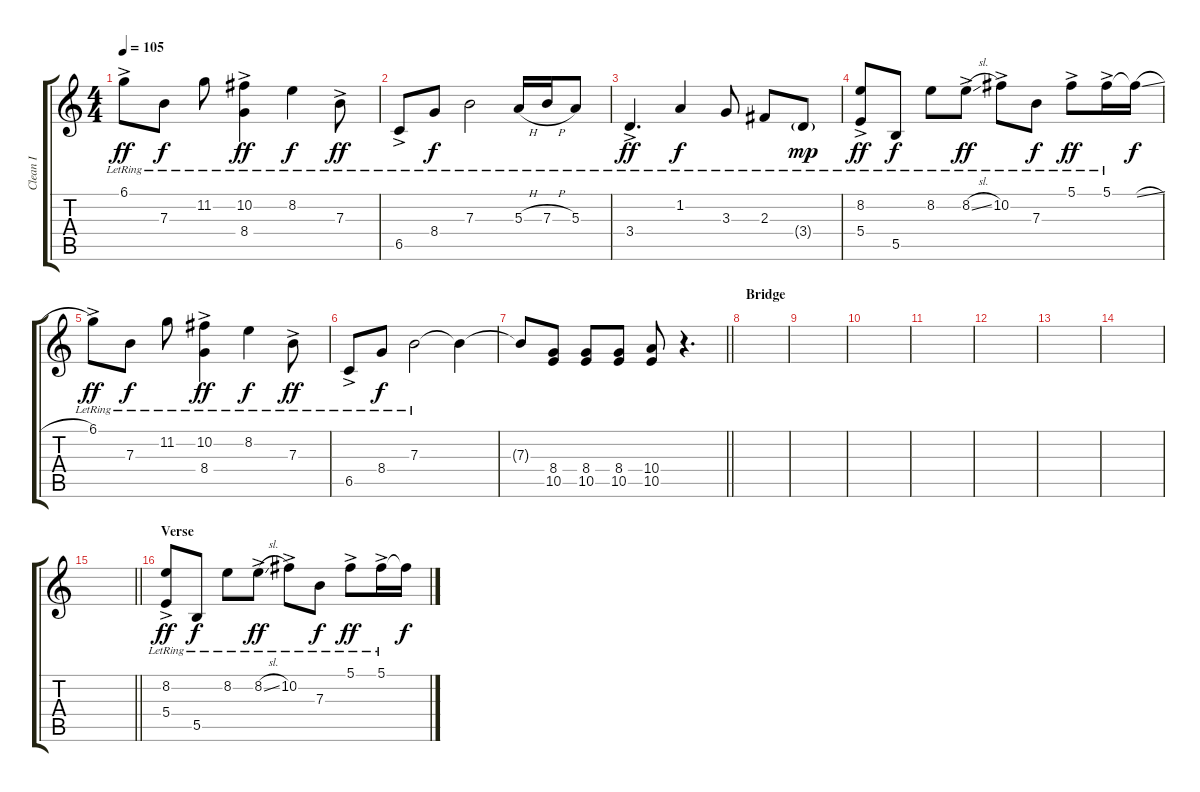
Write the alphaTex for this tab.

\track ("Clean I" "Clean I") {instrument acousticguitarsteel}
\staff {score tabs}
\tuning (Db4 Ab3 E3 B2 Gb2 B1) {hide}
\ts (4 4)
\tempo 105
\clef g2
\ks c
6.1{ac lr}.8{dy ff} 7.3{lr}.8{dy f} 11.2{lr}.8 (10.2{ac lr} 8.4).4{dy ff} 8.2{lr}.4{dy f} 7.3{ac lr}.8{dy ff} |
6.5{ac lr}.8 8.4{lr}.8{dy f} 7.3{lr}.2 5.3{h lr}.16 7.3{h lr}.16 5.3{lr}.8 |
3.4{ac lr}.4{d dy ff} 1.2{lr}.4{dy f} 3.3{lr}.8 2.3{lr}.8 3.4{g lr}.8{dy mp} |
(8.2{ac} 5.4{lr}).8{dy ff} 5.5{lr}.8{dy f} 8.2{lr}.8 8.2{sl ac lr}.8{dy ff} 10.2{ac lr}.8 7.3{lr}.8{dy f} 5.1{ac lr}.8{dy ff} 5.1{ac lr}.16 5.1{sl t}.16{dy f} |
6.1{ac lr}.8{dy ff} 7.3{lr}.8{dy f} 11.2{lr}.8 (10.2{ac lr} 8.4).4{dy ff} 8.2{lr}.4{dy f} 7.3{ac lr}.8{dy ff} |
6.5{ac lr}.8 8.4{lr}.8{dy f} 7.3{lr}.2 7.3{t}.4 |
\barLineRight lightlight
7.3{t}.8 (8.4 10.5).8 (8.4 10.5).8 (8.4 10.5).8 (10.4 10.5).8 r.4{d} |
\section ("" "Bridge")
|
|
|
|
|
|
|
\barLineRight lightlight
|
\section ("" "Verse")
(8.2{ac} 5.4{lr}).8{dy ff} 5.5{lr}.8{dy f} 8.2{lr}.8 8.2{sl ac lr}.8{dy ff} 10.2{ac lr}.8 7.3{lr}.8{dy f} 5.1{ac lr}.8{dy ff} 5.1{ac lr}.16 5.1{sl t}.16{dy f}
